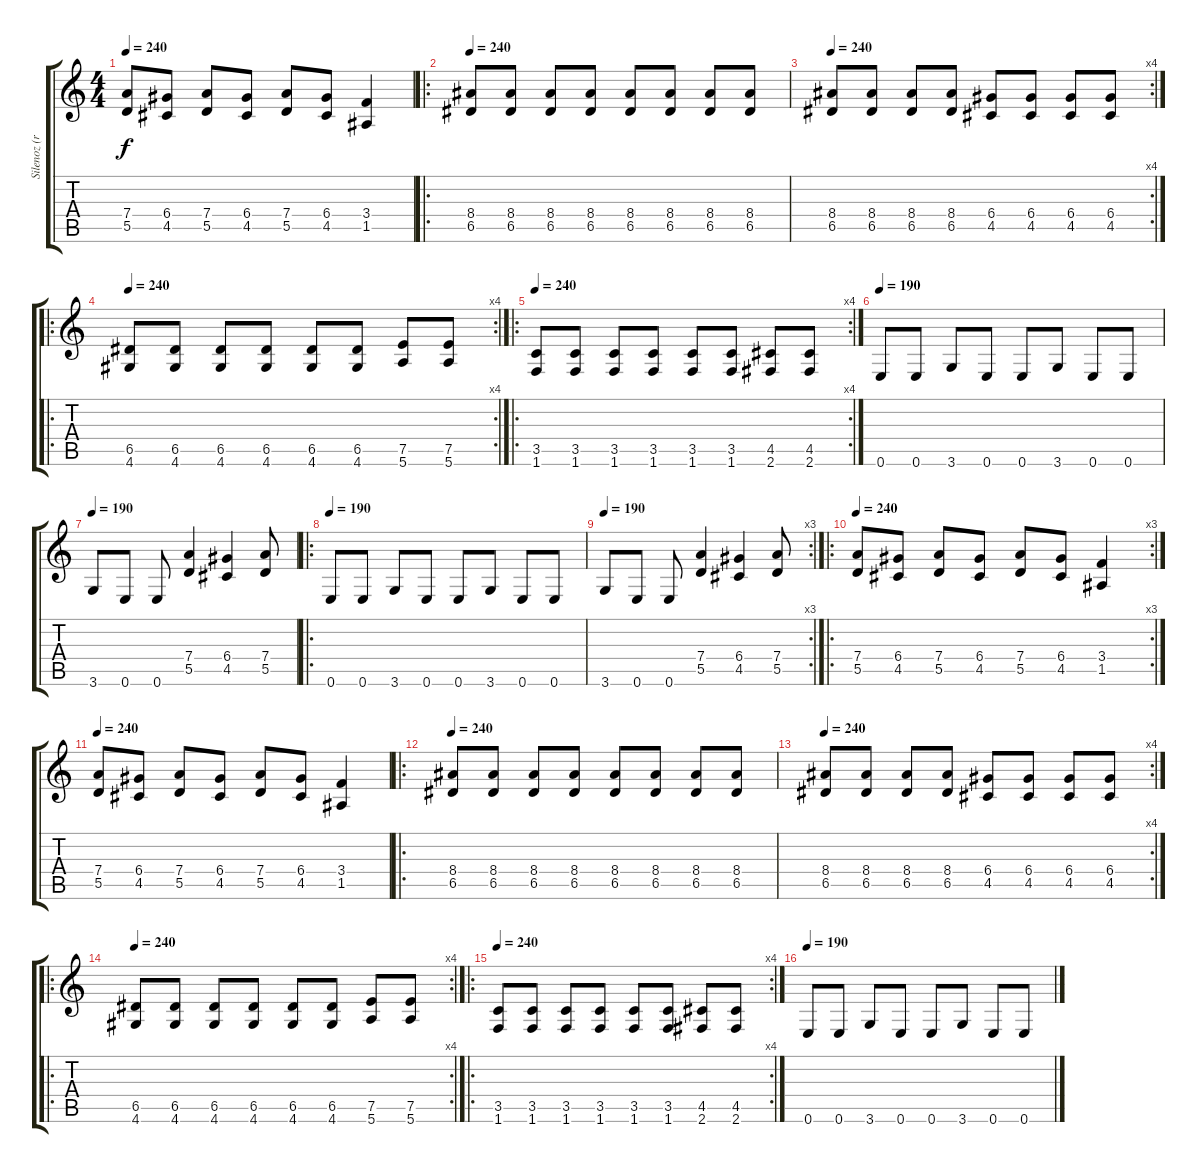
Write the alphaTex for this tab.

\track ("Silenoz (rhythm guitar)" "Silenoz (r") {instrument distortionguitar}
\staff {score tabs}
\tuning (E4 B3 G3 D3 A2 E2) {hide}
\ts (4 4)
\tempo 240
\clef g2
\ks c
(7.4 5.5).8{dy f} (6.4 4.5).8 (7.4 5.5).8 (6.4 4.5).8 (7.4 5.5).8 (6.4 4.5).8 (3.4 1.5).4 |
\ro
\tempo 240
(8.4 6.5).8 (8.4 6.5).8 (8.4 6.5).8 (8.4 6.5).8 (8.4 6.5).8 (8.4 6.5).8 (8.4 6.5).8 (8.4 6.5).8 |
\rc 4
\tempo 240
(8.4 6.5).8 (8.4 6.5).8 (8.4 6.5).8 (8.4 6.5).8 (6.4 4.5).8 (6.4 4.5).8 (6.4 4.5).8 (6.4 4.5).8 |
\ro
\rc 4
\tempo 240
(6.5 4.6).8 (6.5 4.6).8 (6.5 4.6).8 (6.5 4.6).8 (6.5 4.6).8 (6.5 4.6).8 (7.5 5.6).8 (7.5 5.6).8 |
\ro
\rc 4
\tempo 240
(3.5 1.6).8 (3.5 1.6).8 (3.5 1.6).8 (3.5 1.6).8 (3.5 1.6).8 (3.5 1.6).8 (4.5 2.6).8 (4.5 2.6).8 |
\tempo 190
0.6.8 0.6.8 3.6.8 0.6.8 0.6.8 3.6.8 0.6.8 0.6.8 |
\tempo 190
3.6.8 0.6.8 0.6.8 (7.4 5.5).4 (6.4 4.5).4 (7.4 5.5).8 |
\ro
\tempo 190
0.6.8 0.6.8 3.6.8 0.6.8 0.6.8 3.6.8 0.6.8 0.6.8 |
\rc 3
\tempo 190
3.6.8 0.6.8 0.6.8 (7.4 5.5).4 (6.4 4.5).4 (7.4 5.5).8 |
\ro
\rc 3
\tempo 240
(7.4 5.5).8 (6.4 4.5).8 (7.4 5.5).8 (6.4 4.5).8 (7.4 5.5).8 (6.4 4.5).8 (3.4 1.5).4 |
\tempo 240
(7.4 5.5).8 (6.4 4.5).8 (7.4 5.5).8 (6.4 4.5).8 (7.4 5.5).8 (6.4 4.5).8 (3.4 1.5).4 |
\ro
\tempo 240
(8.4 6.5).8 (8.4 6.5).8 (8.4 6.5).8 (8.4 6.5).8 (8.4 6.5).8 (8.4 6.5).8 (8.4 6.5).8 (8.4 6.5).8 |
\rc 4
\tempo 240
(8.4 6.5).8 (8.4 6.5).8 (8.4 6.5).8 (8.4 6.5).8 (6.4 4.5).8 (6.4 4.5).8 (6.4 4.5).8 (6.4 4.5).8 |
\ro
\rc 4
\tempo 240
(6.5 4.6).8 (6.5 4.6).8 (6.5 4.6).8 (6.5 4.6).8 (6.5 4.6).8 (6.5 4.6).8 (7.5 5.6).8 (7.5 5.6).8 |
\ro
\rc 4
\tempo 240
(3.5 1.6).8 (3.5 1.6).8 (3.5 1.6).8 (3.5 1.6).8 (3.5 1.6).8 (3.5 1.6).8 (4.5 2.6).8 (4.5 2.6).8 |
\tempo 190
0.6.8 0.6.8 3.6.8 0.6.8 0.6.8 3.6.8 0.6.8 0.6.8
